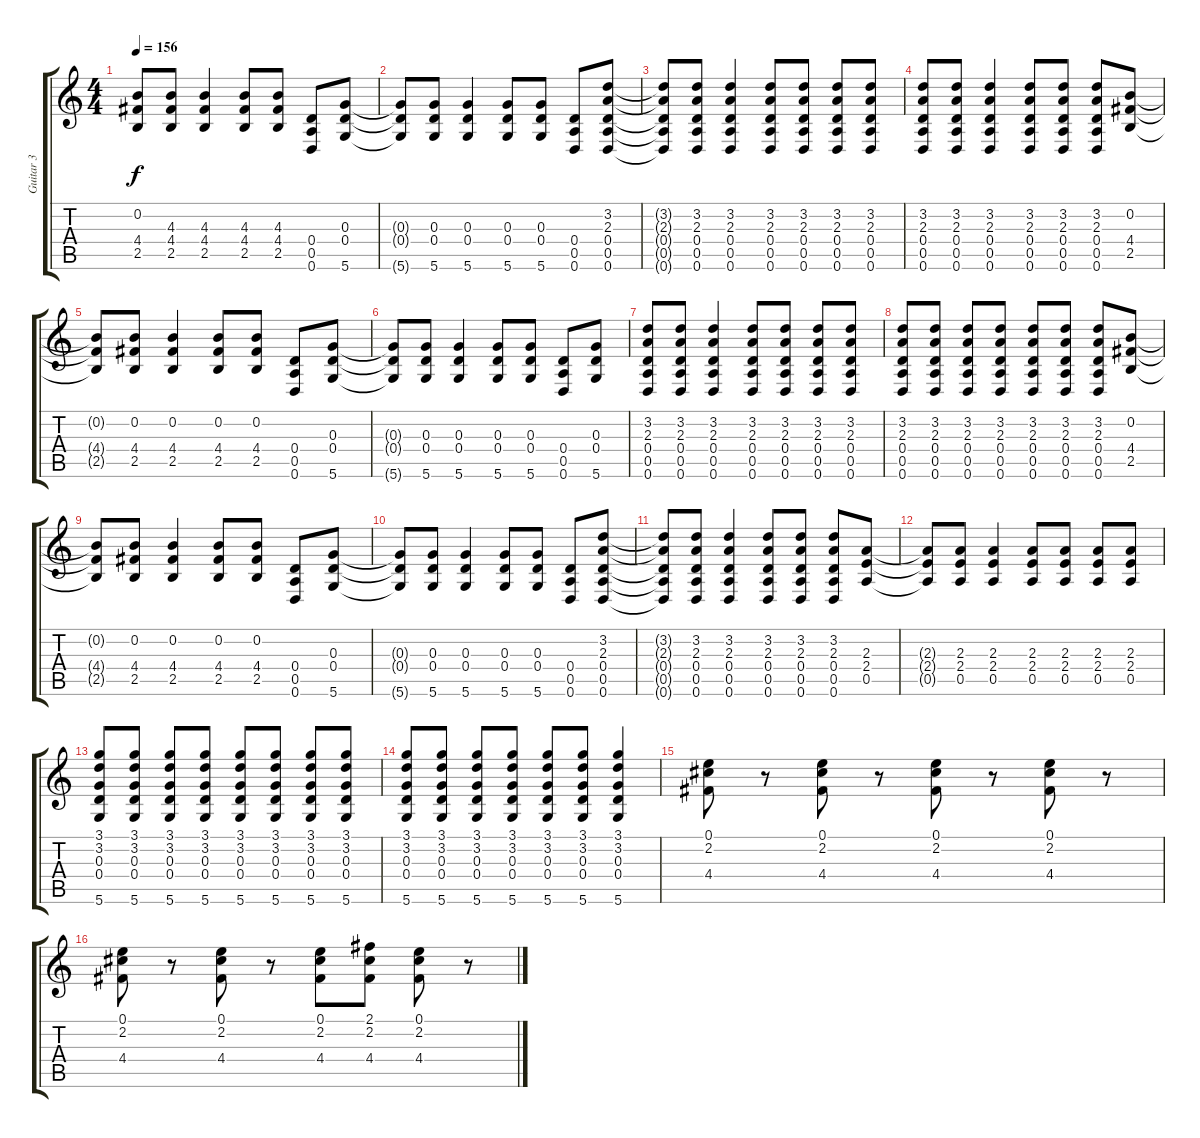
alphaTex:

\track ("Guitar 3" "Guitar 3") {instrument overdrivenguitar}
\staff {score tabs}
\tuning (E4 B3 G3 D3 A2 D2) {hide}
\ts (4 4)
\tempo 156
\clef g2
\ks c
(0.2{t} 4.4{t} 2.5{t}).8{dy f} (4.3 4.4 2.5).8 (4.3 4.4 2.5).4 (4.3 4.4 2.5).8 (4.3 4.4 2.5).8 (0.4 0.5 0.6).8 (0.3 0.4 5.6).8 |
(0.3{t} 0.4{t} 5.6{t}).8 (0.3 0.4 5.6).8 (0.3 0.4 5.6).4 (0.3 0.4 5.6).8 (0.3 0.4 5.6).8 (0.4 0.5 0.6).8 (3.2 2.3 0.4 0.5 0.6).8 |
(3.2{t} 2.3{t} 0.4{t} 0.5{t} 0.6{t}).8 (3.2 2.3 0.4 0.5 0.6).8 (3.2 2.3 0.4 0.5 0.6).4 (3.2 2.3 0.4 0.5 0.6).8 (3.2 2.3 0.4 0.5 0.6).8 (3.2 2.3 0.4 0.5 0.6).8 (3.2 2.3 0.4 0.5 0.6).8 |
(3.2 2.3 0.4 0.5 0.6).8 (3.2 2.3 0.4 0.5 0.6).8 (3.2 2.3 0.4 0.5 0.6).4 (3.2 2.3 0.4 0.5 0.6).8 (3.2 2.3 0.4 0.5 0.6).8 (3.2 2.3 0.4 0.5 0.6).8 (0.2 4.4 2.5).8 |
(0.2{t} 4.4{t} 2.5{t}).8 (0.2 4.4 2.5).8 (0.2 4.4 2.5).4 (0.2 4.4 2.5).8 (0.2 4.4 2.5).8 (0.4 0.5 0.6).8 (0.3 0.4 5.6).8 |
(0.3{t} 0.4{t} 5.6{t}).8 (0.3 0.4 5.6).8 (0.3 0.4 5.6).4 (0.3 0.4 5.6).8 (0.3 0.4 5.6).8 (0.4 0.5 0.6).8 (0.3 0.4 5.6).8 |
(3.2 2.3 0.4 0.5 0.6).8 (3.2 2.3 0.4 0.5 0.6).8 (3.2 2.3 0.4 0.5 0.6).4 (3.2 2.3 0.4 0.5 0.6).8 (3.2 2.3 0.4 0.5 0.6).8 (3.2 2.3 0.4 0.5 0.6).8 (3.2 2.3 0.4 0.5 0.6).8 |
(3.2 2.3 0.4 0.5 0.6).8 (3.2 2.3 0.4 0.5 0.6).8 (3.2 2.3 0.4 0.5 0.6).8 (3.2 2.3 0.4 0.5 0.6).8 (3.2 2.3 0.4 0.5 0.6).8 (3.2 2.3 0.4 0.5 0.6).8 (3.2 2.3 0.4 0.5 0.6).8 (0.2 4.4 2.5).8 |
(0.2{t} 4.4{t} 2.5{t}).8 (0.2 4.4 2.5).8 (0.2 4.4 2.5).4 (0.2 4.4 2.5).8 (0.2 4.4 2.5).8 (0.4 0.5 0.6).8 (0.3 0.4 5.6).8 |
(0.3{t} 0.4{t} 5.6{t}).8 (0.3 0.4 5.6).8 (0.3 0.4 5.6).4 (0.3 0.4 5.6).8 (0.3 0.4 5.6).8 (0.4 0.5 0.6).8 (3.2 2.3 0.4 0.5 0.6).8 |
(3.2{t} 2.3{t} 0.4{t} 0.5{t} 0.6{t}).8 (3.2 2.3 0.4 0.5 0.6).8 (3.2 2.3 0.4 0.5 0.6).4 (3.2 2.3 0.4 0.5 0.6).8 (3.2 2.3 0.4 0.5 0.6).8 (3.2 2.3 0.4 0.5 0.6).8 (2.3 2.4 0.5).8 |
(2.3{t} 2.4{t} 0.5{t}).8 (2.3 2.4 0.5).8 (2.3 2.4 0.5).4 (2.3 2.4 0.5).8 (2.3 2.4 0.5).8 (2.3 2.4 0.5).8 (2.3 2.4 0.5).8 |
(3.1 3.2 0.3 0.4 5.6).8 (3.1 3.2 0.3 0.4 5.6).8 (3.1 3.2 0.3 0.4 5.6).8 (3.1 3.2 0.3 0.4 5.6).8 (3.1 3.2 0.3 0.4 5.6).8 (3.1 3.2 0.3 0.4 5.6).8 (3.1 3.2 0.3 0.4 5.6).8 (3.1 3.2 0.3 0.4 5.6).8 |
(3.1 3.2 0.3 0.4 5.6).8 (3.1 3.2 0.3 0.4 5.6).8 (3.1 3.2 0.3 0.4 5.6).8 (3.1 3.2 0.3 0.4 5.6).8 (3.1 3.2 0.3 0.4 5.6).8 (3.1 3.2 0.3 0.4 5.6).8 (3.1 3.2 0.3 0.4 5.6).4 |
(0.1 2.2 4.4).8 r.8 (0.1 2.2 4.4).8 r.8 (0.1 2.2 4.4).8 r.8 (0.1 2.2 4.4).8 r.8 |
(0.1 2.2 4.4).8 r.8 (0.1 2.2 4.4).8 r.8 (0.1 2.2 4.4).8 (2.1 2.2 4.4).8 (0.1 2.2 4.4).8 r.8
